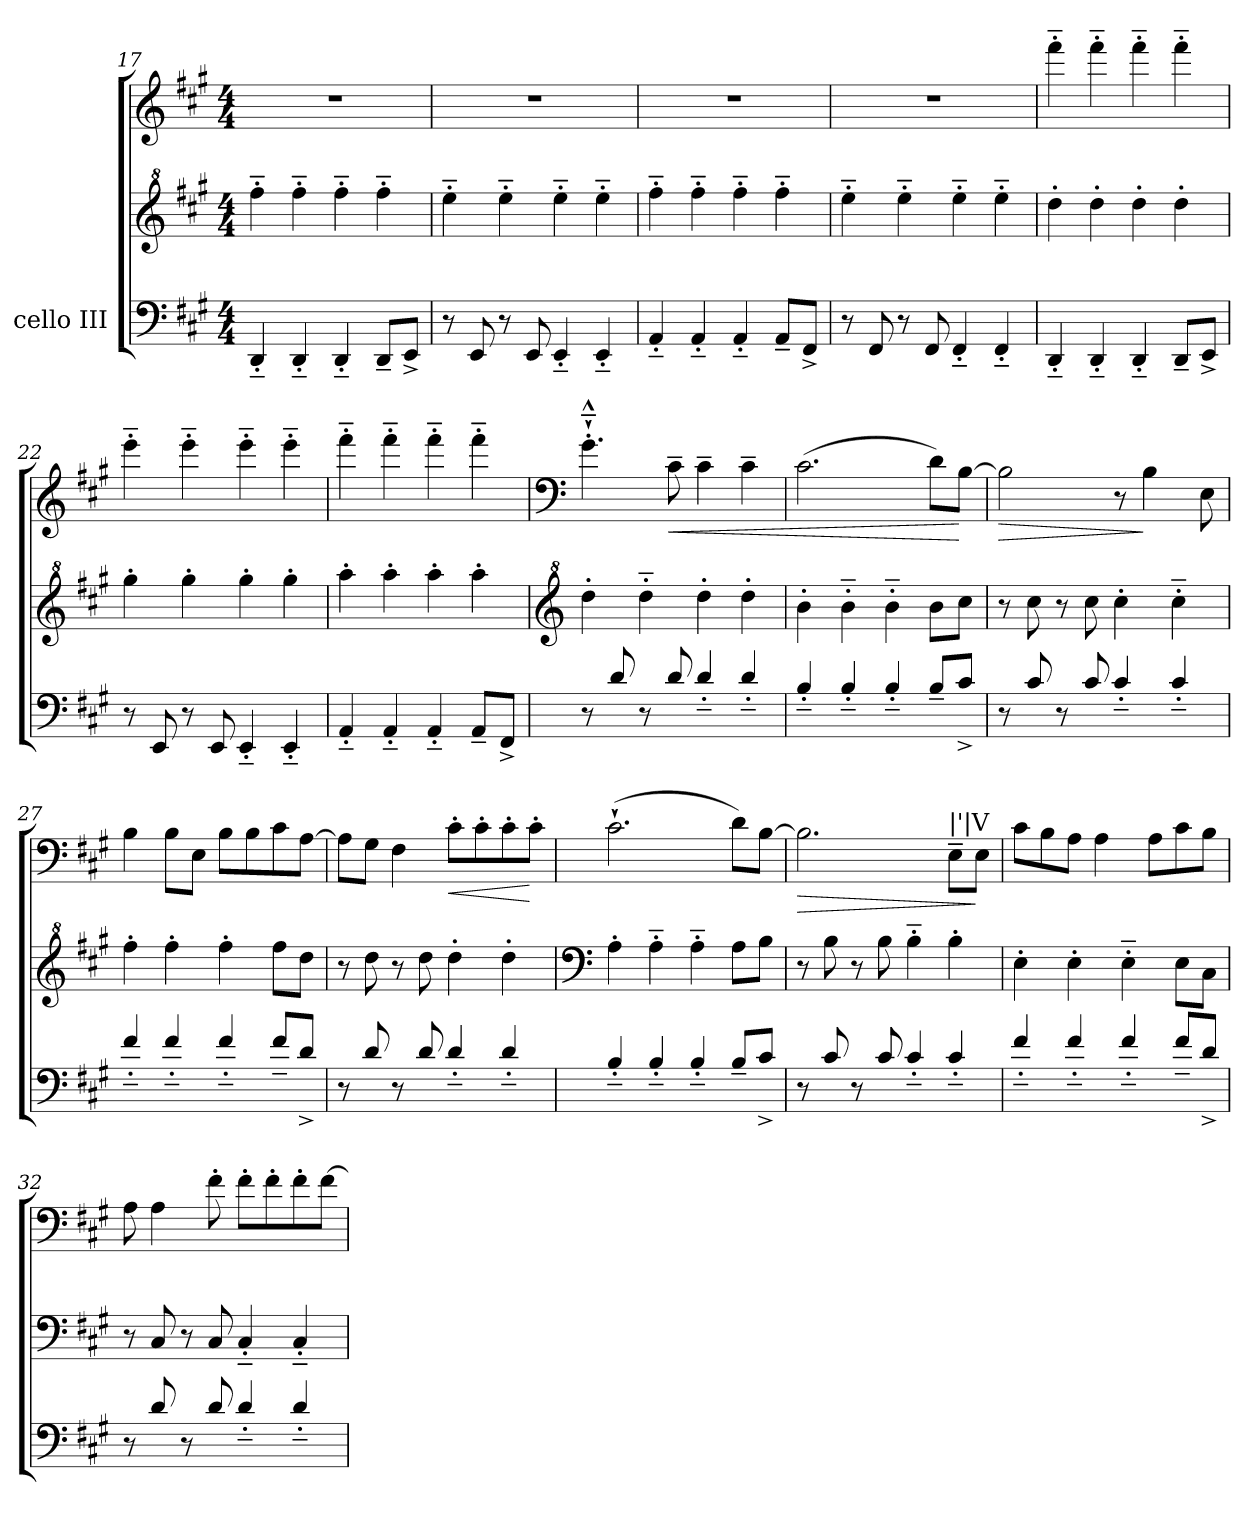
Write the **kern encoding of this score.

**kern	**kern	**kern	**dynam
*part1	*part1	*part1	*part1
*staff3	*staff2	*staff1	*staff1/2/3
*I"cello III	*	*	*
!!LO:LB:g=z
*clefF4	*clefG^2	*clefG2	*
*k[f#c#g#]	*k[f#c#g#]	*k[f#c#g#]	*
*M4/4	*M4/4	*M4/4	*
=17	=17	=17	=17
4DD'~/	4fff#'~\	1r	.
4DD'~/	4fff#'~\	.	.
4DD'~/	4fff#'~\	.	.
8DD~/L	4fff#'~\	.	.
8EE^/J	.	.	.
!!LO:LB:g=z
=18	=18	=18	=18
8r	4eee'~\	1r	.
8EE/	.	.	.
8r	4eee'~\	.	.
8EE/	.	.	.
4EE'~/	4eee'~\	.	.
4EE'~/	4eee'~\	.	.
=19	=19	=19	=19
4AA'~/	4fff#'~\	1r	.
4AA'~/	4fff#'~\	.	.
4AA'~/	4fff#'~\	.	.
8AA~/L	4fff#'~\	.	.
8FF#^/J	.	.	.
=20	=20	=20	=20
8r	4eee'~\	1r	.
8FF#/	.	.	.
8r	4eee'~\	.	.
8FF#/	.	.	.
4FF#'~/	4eee'~\	.	.
4FF#'~/	4eee'~\	.	.
=21	=21	=21	=21
4DD'~/	4ddd'\	4fff#'~\	.
4DD'~/	4ddd'\	4fff#'~\	.
4DD'~/	4ddd'\	4fff#'~\	.
8DD~/L	4ddd'\	4fff#'~\	.
8EE^/J	.	.	.
=22	=22	=22	=22
8r	4ggg#'\	4eee'~\	.
8EE/	.	.	.
8r	4ggg#'\	4eee'~\	.
8EE/	.	.	.
4EE'~/	4ggg#'\	4eee'~\	.
4EE'~/	4ggg#'\	4eee'~\	.
=23	=23	=23	=23
4AA'~/	4aaa'\	4fff#'~\	.
4AA'~/	4aaa'\	4fff#'~\	.
4AA'~/	4aaa'\	4fff#'~\	.
8AA~/L	4aaa'\	4fff#'~\	.
8FF#^/J	.	.	.
!!LO:PB:g=z
=24	=24	=24	=24
*	*clefG^2	*clefF4	*
8r	4ddd'\	4.g#'`^^~\	.
8d/	.	.	.
8r	4ddd'~\	.	.
!	!	!	!LO:HP:b
8d/	.	8c#~\	<
4d'~/	4ddd'\	4c#~\	.
4d'~/	4ddd'\	4c#~\	.
=25	=25	=25	=25
4B'~/	4bb'\	(>2.c#\	.
4B'~/	4bb'~\	.	.
4B'~/	4bb'~\	.	.
8B~/L	8bb\L	8d\L)	.
8c#^/J	8ccc#\J	[8B\J	[
=26	=26	=26	=26
!	!	!	!LO:HP:b
8r	8r	2B\]	>
8c#/	8ccc#\	.	.
8r	8r	.	.
8c#/	8ccc#\	.	.
4c#'~/	4ccc#'\	8r	.
.	.	4B\	]
4c#'~/	4ccc#'~\	.	.
.	.	8E\	.
=27	=27	=27	=27
4f#'~/	4fff#'\	4B\	.
4f#'~/	4fff#'\	8B\L	.
.	.	8E\J	.
4f#'~/	4fff#'\	8B\L	.
.	.	8B\	.
8f#~/L	8fff#\L	8c#\	.
8d^/J	8ddd\J	[8A\J	.
=28	=28	=28	=28
8r	8r	8A\L]	.
8d/	8ddd\	8G#\J	.
8r	8r	4F#\	.
8d/	8ddd\	.	.
!	!	!	!LO:HP:b
4d'~/	4ddd'\	8c#'\L	<
.	.	8c#'\	.
4d'~/	4ddd'\	8c#'\	.
.	.	8c#'\J	[
!!LO:LB:g=z
=29	=29	=29	=29
*	*clefF4	*	*
4B'~/	4A'\	(>2.c#`\	.
4B'~/	4A'~\	.	.
4B'~/	4A'~\	.	.
8B~/L	8A\L	8d\L)	.
8c#^/J	8B\J	[8B\J	.
=30	=30	=30	=30
!	!	!	!LO:HP:b
8r	8r	2.B\]	>
8c#/	8B\	.	.
8r	8r	.	.
8c#/	8B\	.	.
4c#'~/	4B'~\	.	.
!	!	!LO:TX:a:t=|'|V	!
4c#'~/	4B'\	8E~\L	.
.	.	8E\J	]
=31	=31	=31	=31
4f#'~/	4E'\	8c#\L	.
.	.	8B\	.
4f#'~/	4E'\	8A\J	.
.	.	4A\	.
4f#'~/	4E'~\	.	.
.	.	8A\L	.
8f#~/L	8E\L	8c#\	.
8d^/J	8C#\J	8B\J	.
=32	=32	=32	=32
8r	8r	8A\	.
8d/	8C#/	4A\	.
8r	8r	.	.
8d/	8C#/	8f#'\	.
4d'~/	4C#'~/	8f#'\L	.
.	.	8f#'\	.
4d'~/	4C#'~/	8f#'\	.
.	.	[8f#\J	.
=	=	=	=
*-	*-	*-	*-
